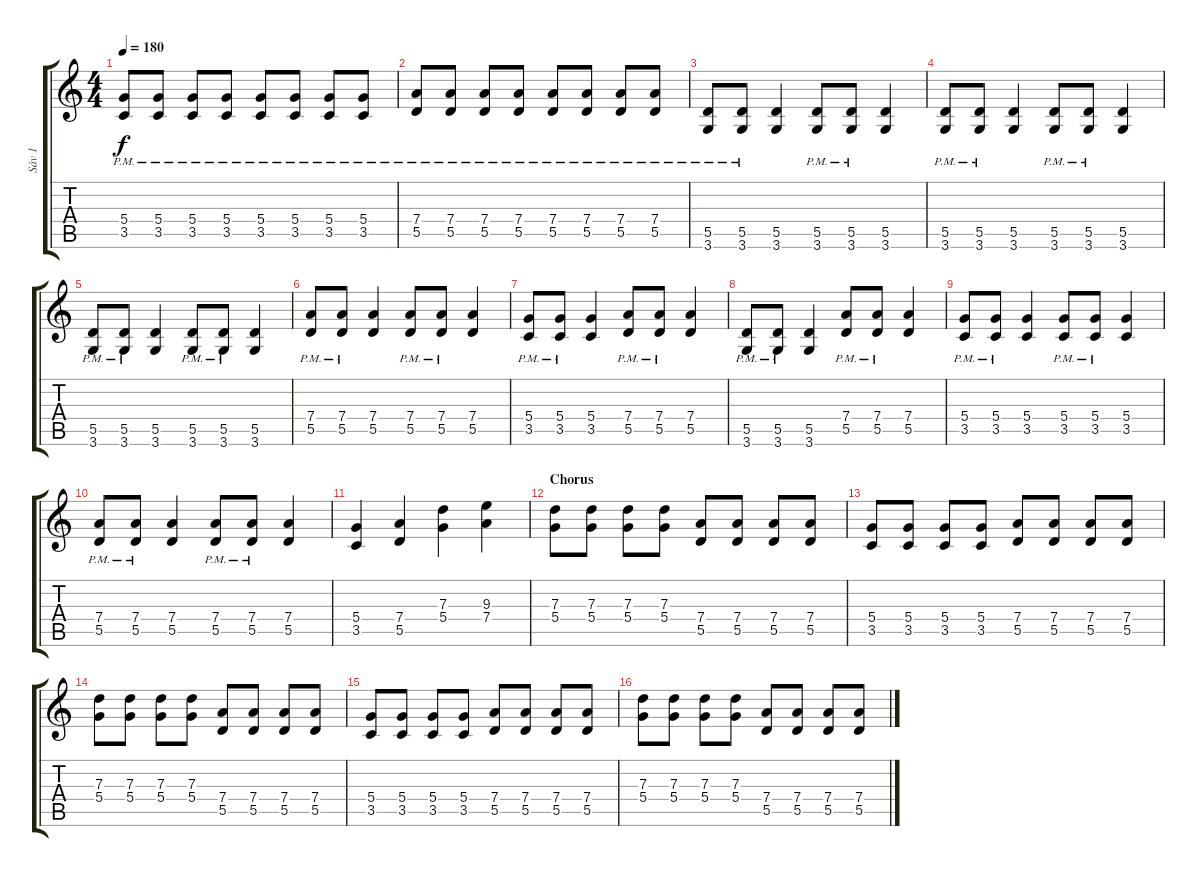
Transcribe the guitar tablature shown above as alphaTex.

\track ("Sáv 1" "Sáv 1") {instrument distortionguitar}
\staff {score tabs}
\tuning (E4 B3 G3 D3 A2 E2) {hide}
\ts (4 4)
\tempo 180
\clef g2
\ks c
(5.4{pm} 3.5{pm}).8{dy f} (5.4{pm} 3.5{pm}).8 (5.4{pm} 3.5{pm}).8 (5.4{pm} 3.5{pm}).8 (5.4{pm} 3.5{pm}).8 (5.4{pm} 3.5{pm}).8 (5.4{pm} 3.5{pm}).8 (5.4{pm} 3.5{pm}).8 |
(7.4{pm} 5.5{pm}).8 (7.4{pm} 5.5{pm}).8 (7.4{pm} 5.5{pm}).8 (7.4{pm} 5.5{pm}).8 (7.4{pm} 5.5{pm}).8 (7.4{pm} 5.5{pm}).8 (7.4{pm} 5.5{pm}).8 (7.4{pm} 5.5{pm}).8 |
(5.5{pm} 3.6{pm}).8 (5.5{pm} 3.6{pm}).8 (5.5 3.6).4 (5.5{pm} 3.6{pm}).8 (5.5{pm} 3.6{pm}).8 (5.5 3.6).4 |
(5.5{pm} 3.6{pm}).8 (5.5{pm} 3.6{pm}).8 (5.5 3.6).4 (5.5{pm} 3.6{pm}).8 (5.5{pm} 3.6{pm}).8 (5.5 3.6).4 |
(5.5{pm} 3.6{pm}).8 (5.5{pm} 3.6{pm}).8 (5.5 3.6).4 (5.5{pm} 3.6{pm}).8 (5.5{pm} 3.6{pm}).8 (5.5 3.6).4 |
(7.4{pm} 5.5{pm}).8 (7.4{pm} 5.5{pm}).8 (7.4 5.5).4 (7.4{pm} 5.5{pm}).8 (7.4{pm} 5.5{pm}).8 (7.4 5.5).4 |
(5.4{pm} 3.5{pm}).8 (5.4{pm} 3.5{pm}).8 (5.4 3.5).4 (7.4{pm} 5.5{pm}).8 (7.4{pm} 5.5{pm}).8 (7.4 5.5).4 |
(5.5{pm} 3.6{pm}).8 (5.5{pm} 3.6{pm}).8 (5.5 3.6).4 (7.4{pm} 5.5{pm}).8 (7.4{pm} 5.5{pm}).8 (7.4 5.5).4 |
(5.4{pm} 3.5{pm}).8 (5.4{pm} 3.5{pm}).8 (5.4 3.5).4 (5.4{pm} 3.5{pm}).8 (5.4{pm} 3.5{pm}).8 (5.4 3.5).4 |
(7.4{pm} 5.5{pm}).8 (7.4{pm} 5.5{pm}).8 (7.4 5.5).4 (7.4{pm} 5.5{pm}).8 (7.4{pm} 5.5{pm}).8 (7.4 5.5).4 |
(5.4 3.5).4 (7.4 5.5).4 (7.3 5.4).4 (9.3 7.4).4 |
\section ("" "Chorus")
(7.3 5.4).8 (7.3 5.4).8 (7.3 5.4).8 (7.3 5.4).8 (7.4 5.5).8 (7.4 5.5).8 (7.4 5.5).8 (7.4 5.5).8 |
(5.4 3.5).8 (5.4 3.5).8 (5.4 3.5).8 (5.4 3.5).8 (7.4 5.5).8 (7.4 5.5).8 (7.4 5.5).8 (7.4 5.5).8 |
(7.3 5.4).8 (7.3 5.4).8 (7.3 5.4).8 (7.3 5.4).8 (7.4 5.5).8 (7.4 5.5).8 (7.4 5.5).8 (7.4 5.5).8 |
(5.4 3.5).8 (5.4 3.5).8 (5.4 3.5).8 (5.4 3.5).8 (7.4 5.5).8 (7.4 5.5).8 (7.4 5.5).8 (7.4 5.5).8 |
(7.3 5.4).8 (7.3 5.4).8 (7.3 5.4).8 (7.3 5.4).8 (7.4 5.5).8 (7.4 5.5).8 (7.4 5.5).8 (7.4 5.5).8
